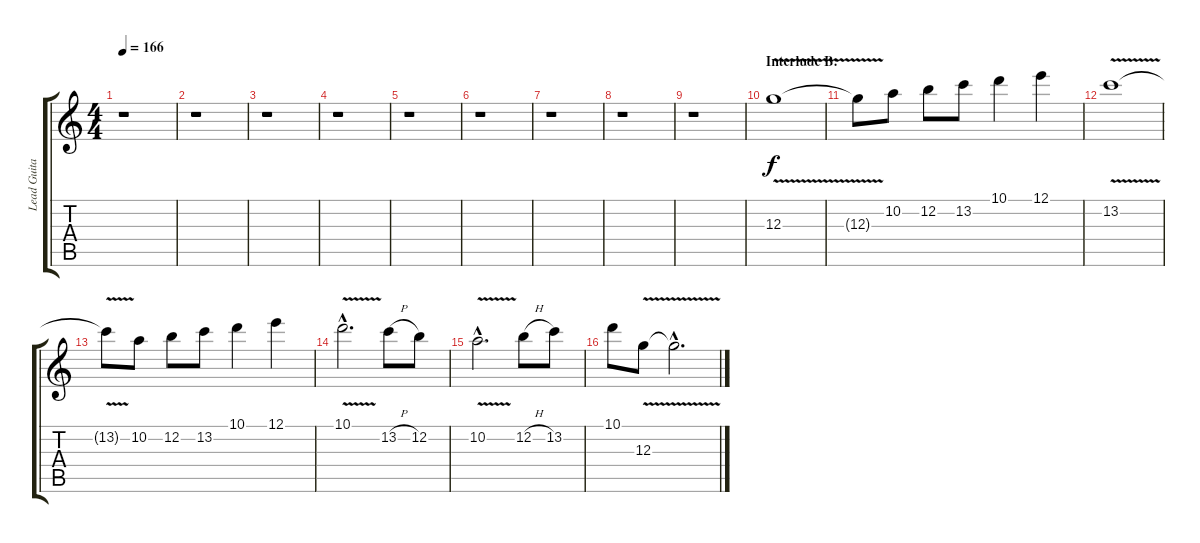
\track ("Lead Guitar II" "Lead Guita") {instrument distortionguitar}
\staff {score tabs}
\tuning (E4 B3 G3 D3 A2 E2) {hide}
\ts (4 4)
\tempo 166
\clef g2
\ks c
r.1{dy f} |
r.1 |
r.1 |
r.1 |
r.1 |
r.1 |
r.1 |
r.1 |
r.1 |
\section ("" "Interlude B:")
12.3{v}.1 |
12.3{t}.8 10.2.8 12.2.8 13.2.8 10.1.4 12.1.4 |
13.2{v}.1 |
13.2{t}.8 10.2.8 12.2.8 13.2.8 10.1.4 12.1.4 |
10.1{v hac}.2{d} 13.2{h}.8 12.2.8 |
10.2{v hac}.2{d} 12.2{h}.8 13.2.8 |
10.1.8 12.3{v}.8 12.3{hac t}.2{d}
